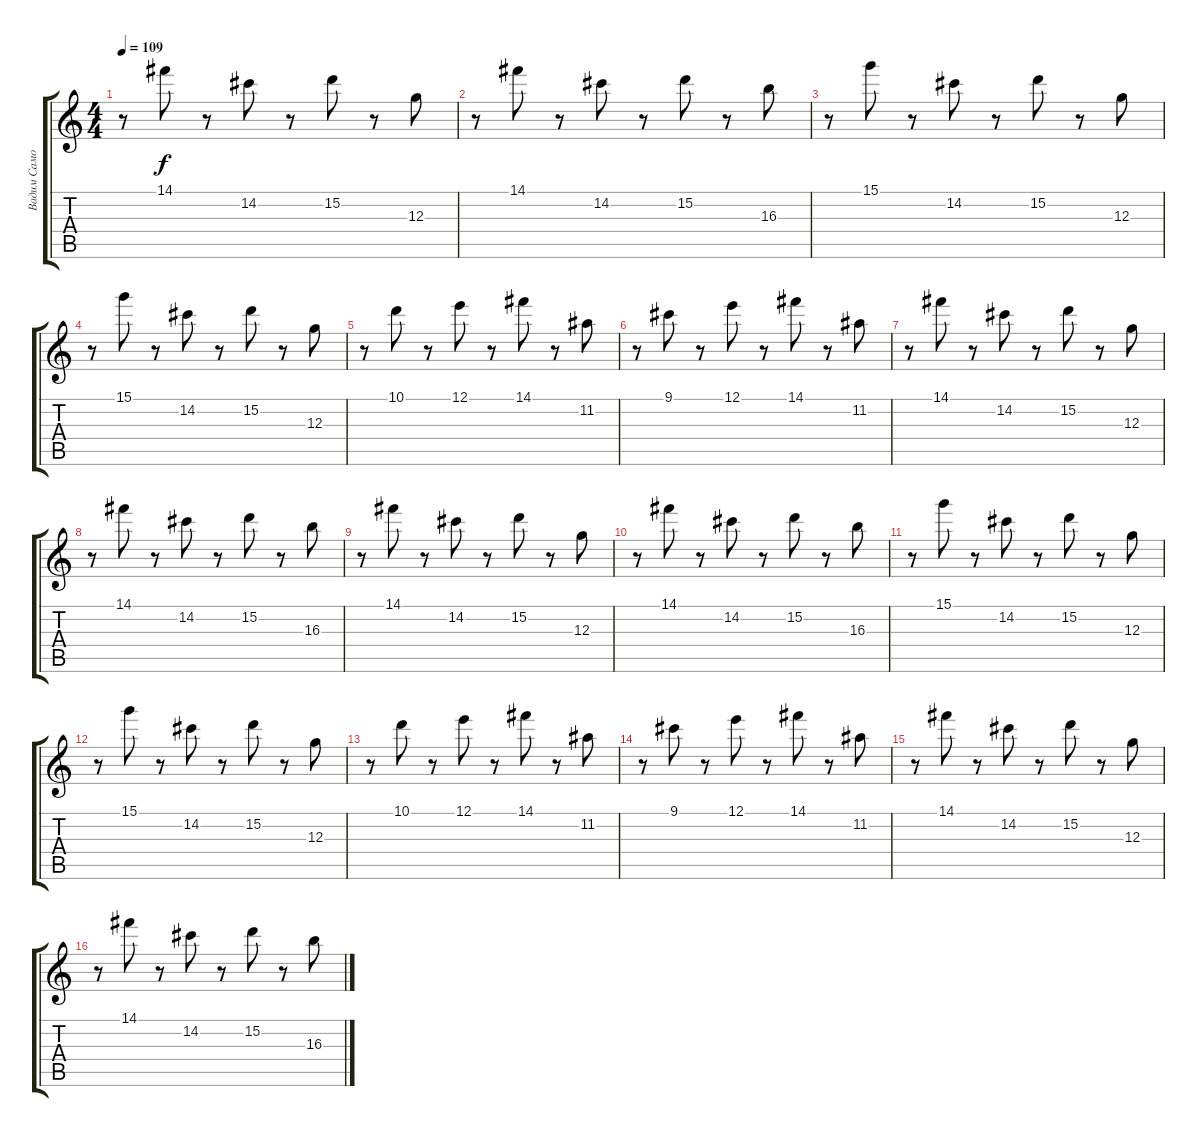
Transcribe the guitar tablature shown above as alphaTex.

\track ("Вадим Самойлов" "Вадим Само") {instrument overdrivenguitar}
\staff {score tabs}
\tuning (E4 B3 G3 D3 A2 E2) {hide}
\ts (4 4)
\tempo 109
\clef g2
\ks c
r.8{dy f} 14.1.8 r.8 14.2.8 r.8 15.2.8 r.8 12.3.8 |
r.8 14.1.8 r.8 14.2.8 r.8 15.2.8 r.8 16.3.8 |
r.8 15.1.8 r.8 14.2.8 r.8 15.2.8 r.8 12.3.8 |
r.8 15.1.8 r.8 14.2.8 r.8 15.2.8 r.8 12.3.8 |
r.8 10.1.8 r.8 12.1.8 r.8 14.1.8 r.8 11.2.8 |
r.8 9.1.8 r.8 12.1.8 r.8 14.1.8 r.8 11.2.8 |
r.8 14.1.8 r.8 14.2.8 r.8 15.2.8 r.8 12.3.8 |
r.8 14.1.8 r.8 14.2.8 r.8 15.2.8 r.8 16.3.8 |
r.8 14.1.8 r.8 14.2.8 r.8 15.2.8 r.8 12.3.8 |
r.8 14.1.8 r.8 14.2.8 r.8 15.2.8 r.8 16.3.8 |
r.8 15.1.8 r.8 14.2.8 r.8 15.2.8 r.8 12.3.8 |
r.8 15.1.8 r.8 14.2.8 r.8 15.2.8 r.8 12.3.8 |
r.8 10.1.8 r.8 12.1.8 r.8 14.1.8 r.8 11.2.8 |
r.8 9.1.8 r.8 12.1.8 r.8 14.1.8 r.8 11.2.8 |
r.8 14.1.8 r.8 14.2.8 r.8 15.2.8 r.8 12.3.8 |
r.8 14.1.8 r.8 14.2.8 r.8 15.2.8 r.8 16.3.8
